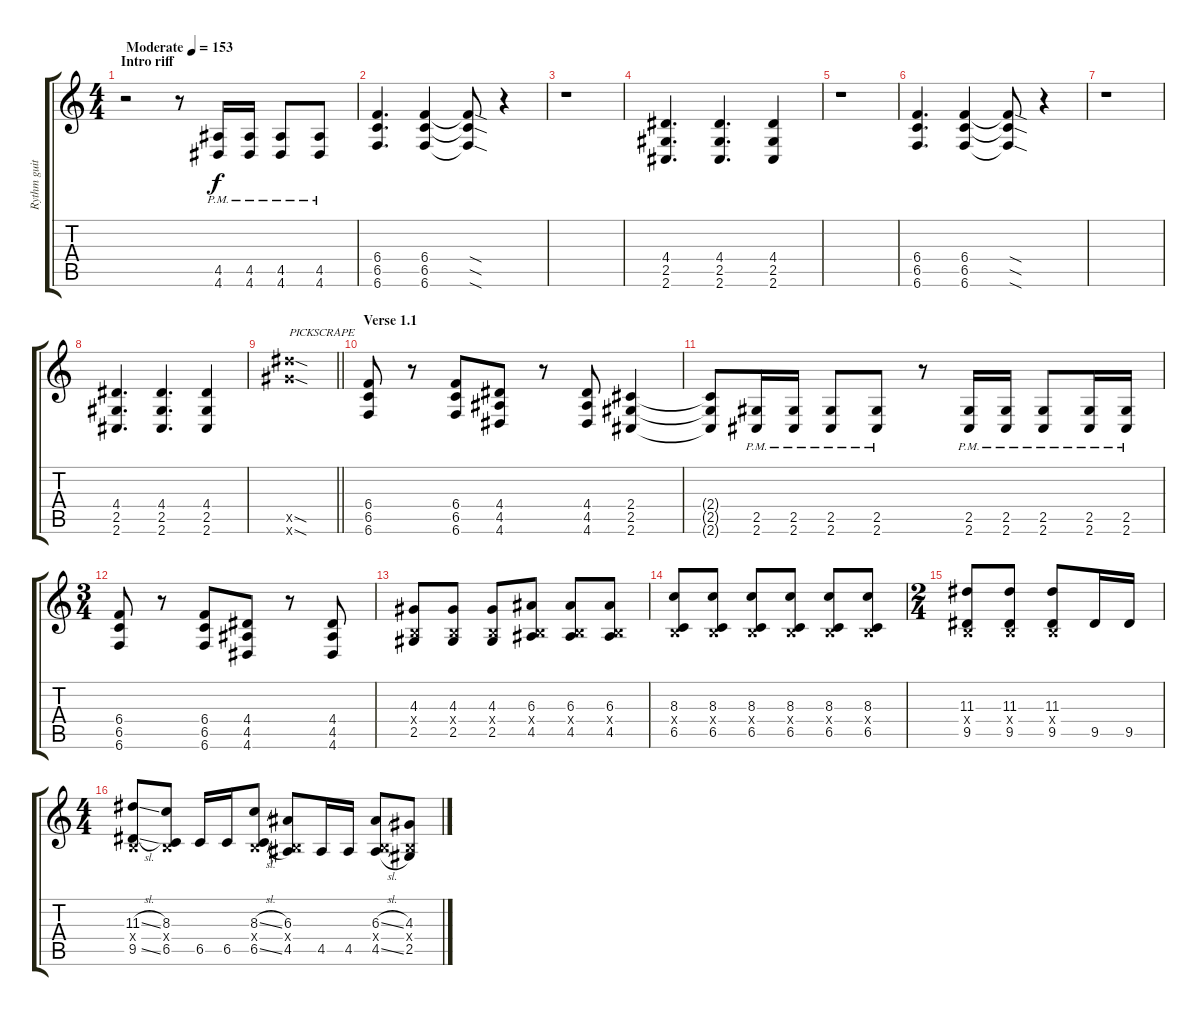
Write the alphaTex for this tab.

\track ("Rythm guitar" "Rythm guit") {instrument overdrivenguitar}
\staff {score tabs}
\tuning (Db4 Ab3 E3 B2 Gb2 B1) {hide}
\ts (4 4)
\section ("" "Intro riff")
\tempo (153 "Moderate")
\clef g2
\ks c
r.2{dy f instrument overdrivenguitar} r.8 (4.5{pm} 4.6).16 (4.5{pm} 4.6).16 (4.5{pm} 4.6).8 (4.5{pm} 4.6).8 |
(6.4 6.5 6.6).4{d} (6.4 6.5 6.6).4 (6.4{sod t} 6.5{sod t} 6.6{sod t}).8 r.4 |
r.1 |
(4.4 2.5 2.6).4{d} (4.4 2.5 2.6).4{d} (4.4 2.5 2.6).4 |
r.1 |
(6.4 6.5 6.6).4{d} (6.4 6.5 6.6).4 (6.4{sod t} 6.5{sod t} 6.6{sod t}).8 r.4 |
r.1 |
(4.4 2.5 2.6).4{d} (4.4 2.5 2.6).4{d} (4.4 2.5 2.6).4 |
\barLineRight lightlight
(21.5{sod x} 21.6{sod x}).1{txt "PICKSCRAPE"} |
\section ("" "Verse 1.1")
(6.4 6.5 6.6).8 r.8 (6.4 6.5 6.6).8 (4.4 4.5 4.6).8 r.8 (4.4 4.5 4.6).8 (2.4 2.5 2.6).4 |
(2.4{t} 2.5{t} 2.6{t}).8 (2.5{pm} 2.6).16 (2.5{pm} 2.6).16 (2.5{pm} 2.6).8 (2.5{pm} 2.6).8 r.8 (2.5{pm} 2.6).16 (2.5{pm} 2.6).16 (2.5{pm} 2.6).8 (2.5{pm} 2.6).16 (2.5{pm} 2.6).16 |
\ts (3 4)
(6.4 6.5 6.6).8 r.8 (6.4 6.5 6.6).8 (4.4 4.5 4.6).8 r.8 (4.4 4.5 4.6).8 |
(4.3 0.4{x} 2.5).8 (4.3 0.4{x} 2.5).8 (4.3 0.4{x} 2.5).8 (6.3 0.4{x} 4.5).8 (6.3 0.4{x} 4.5).8 (6.3 0.4{x} 4.5).8 |
(8.3 0.4{x} 6.5).8 (8.3 0.4{x} 6.5).8 (8.3 0.4{x} 6.5).8 (8.3 0.4{x} 6.5).8 (8.3 0.4{x} 6.5).8 (8.3 0.4{x} 6.5).8 |
\ts (2 4)
(11.3 0.4{x} 9.5).8 (11.3 0.4{x} 9.5).8 (11.3 0.4{x} 9.5).8 9.5.16 9.5.16 |
\ts (4 4)
(11.3{sl} 0.4{x} 9.5{sl}).8 (8.3 0.4{x} 6.5).8 6.5.16 6.5.16 (8.3{sl} 0.4{x} 6.5{sl}).8 (6.3 0.4{x} 4.5).8 4.5.16 4.5.16 (6.3{sl} 0.4{x} 4.5{sl}).8 (4.3 0.4{x} 2.5).8
